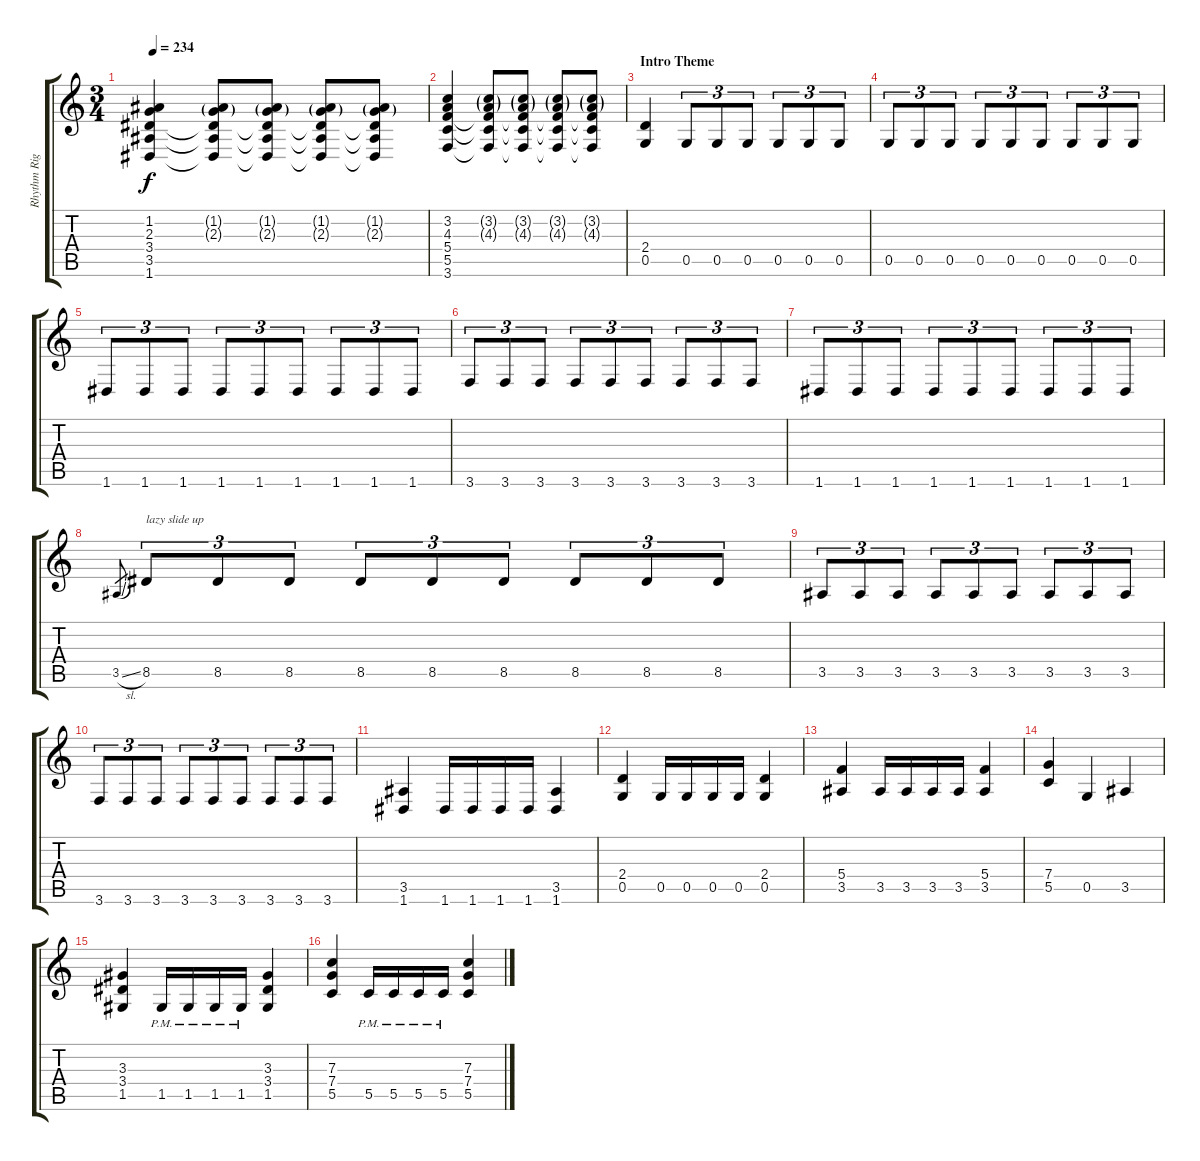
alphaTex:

\track ("Rhythm Right" "Rhythm Rig") {instrument overdrivenguitar}
\staff {score tabs}
\tuning (D4 A3 F3 C3 G2 D2) {hide}
\ts (3 4)
\tempo 234
\clef g2
\ks c
(1.2 2.3 3.4 3.5 1.6).4{dy f} (1.2{g} 2.3{g} 3.4{t} 3.5{t} 1.6{t}).8 (1.2{g} 2.3{g} 3.4{t} 3.5{t} 1.6{t}).8 (1.2{g} 2.3{g} 3.4{t} 3.5{t} 1.6{t}).8 (1.2{g} 2.3{g} 3.4{t} 3.5{t} 1.6{t}).8 |
(3.2 4.3 5.4 5.5 3.6).4 (3.2{g} 4.3{g} 5.4{t} 5.5{t} 3.6{t}).8 (3.2{g} 4.3{g} 5.4{t} 5.5{t} 3.6{t}).8 (3.2{g} 4.3{g} 5.4{t} 5.5{t} 3.6{t}).8 (3.2{g} 4.3{g} 5.4{t} 5.5{t} 3.6{t}).8 |
\section ("" "Intro Theme")
(2.4 0.5).4 0.5.8{tu (3 2)} 0.5.8{tu (3 2)} 0.5.8{tu (3 2)} 0.5.8{tu (3 2)} 0.5.8{tu (3 2)} 0.5.8{tu (3 2)} |
0.5.8{tu (3 2)} 0.5.8{tu (3 2)} 0.5.8{tu (3 2)} 0.5.8{tu (3 2)} 0.5.8{tu (3 2)} 0.5.8{tu (3 2)} 0.5.8{tu (3 2)} 0.5.8{tu (3 2)} 0.5.8{tu (3 2)} |
1.6.8{tu (3 2)} 1.6.8{tu (3 2)} 1.6.8{tu (3 2)} 1.6.8{tu (3 2)} 1.6.8{tu (3 2)} 1.6.8{tu (3 2)} 1.6.8{tu (3 2)} 1.6.8{tu (3 2)} 1.6.8{tu (3 2)} |
3.6.8{tu (3 2)} 3.6.8{tu (3 2)} 3.6.8{tu (3 2)} 3.6.8{tu (3 2)} 3.6.8{tu (3 2)} 3.6.8{tu (3 2)} 3.6.8{tu (3 2)} 3.6.8{tu (3 2)} 3.6.8{tu (3 2)} |
1.6.8{tu (3 2)} 1.6.8{tu (3 2)} 1.6.8{tu (3 2)} 1.6.8{tu (3 2)} 1.6.8{tu (3 2)} 1.6.8{tu (3 2)} 1.6.8{tu (3 2)} 1.6.8{tu (3 2)} 1.6.8{tu (3 2)} |
3.5{sl}.8{gr} 8.5.8{tu (3 2) txt "lazy slide up"} 8.5.8{tu (3 2)} 8.5.8{tu (3 2)} 8.5.8{tu (3 2)} 8.5.8{tu (3 2)} 8.5.8{tu (3 2)} 8.5.8{tu (3 2)} 8.5.8{tu (3 2)} 8.5.8{tu (3 2)} |
3.5.8{tu (3 2)} 3.5.8{tu (3 2)} 3.5.8{tu (3 2)} 3.5.8{tu (3 2)} 3.5.8{tu (3 2)} 3.5.8{tu (3 2)} 3.5.8{tu (3 2)} 3.5.8{tu (3 2)} 3.5.8{tu (3 2)} |
3.6.8{tu (3 2)} 3.6.8{tu (3 2)} 3.6.8{tu (3 2)} 3.6.8{tu (3 2)} 3.6.8{tu (3 2)} 3.6.8{tu (3 2)} 3.6.8{tu (3 2)} 3.6.8{tu (3 2)} 3.6.8{tu (3 2)} |
(3.5 1.6).4 1.6.16 1.6.16 1.6.16 1.6.16 (3.5 1.6).4 |
(2.4 0.5).4 0.5.16 0.5.16 0.5.16 0.5.16 (2.4 0.5).4 |
(5.4 3.5).4 3.5.16 3.5.16 3.5.16 3.5.16 (5.4 3.5).4 |
(7.4 5.5).4 0.5.4 3.5.4 |
(3.3 3.4 1.5).4 1.5{pm}.16 1.5{pm}.16 1.5{pm}.16 1.5{pm}.16 (3.3 3.4 1.5).4 |
(7.3 7.4 5.5).4 5.5{pm}.16 5.5{pm}.16 5.5{pm}.16 5.5{pm}.16 (7.3 7.4 5.5).4
